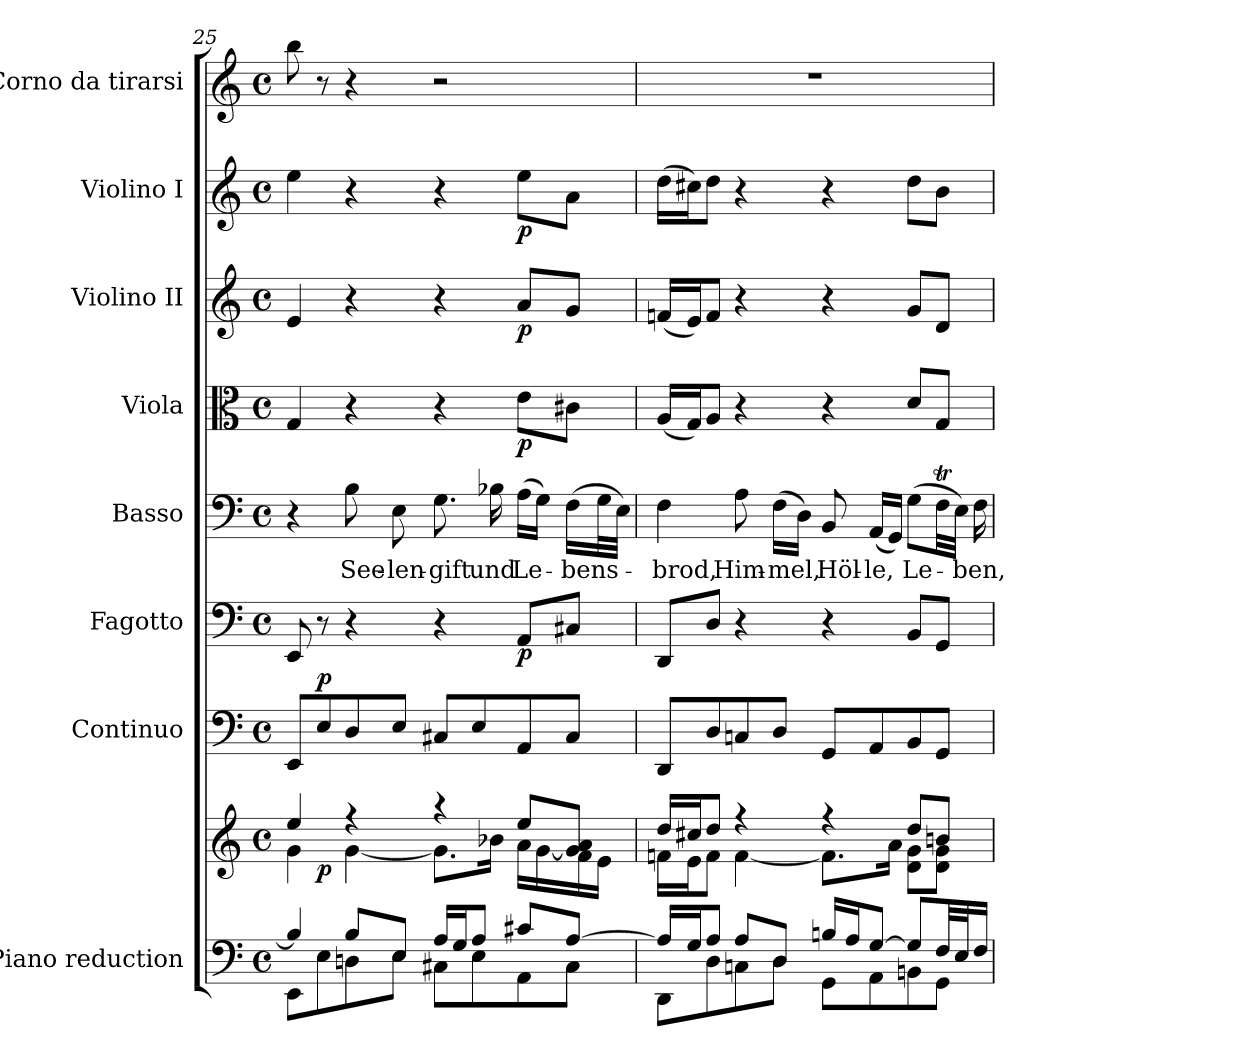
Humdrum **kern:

**kern	**kern	**dynam	**kern	**dynam	**kern	**dynam	**kern	**text	**kern	**dynam	**kern	**dynam	**kern	**dynam	**kern
*part8	*part8	*part8	*part7	*part7	*part6	*part6	*part5	*part5	*part4	*part4	*part3	*part3	*part2	*part2	*part1
*staff9	*staff8	*staff8/9	*staff7	*staff7	*staff6	*staff6	*staff5	*staff5	*staff4	*staff4	*staff3	*staff3	*staff2	*staff2	*staff1
*I"Piano reduction	*	*	*I"Continuo	*	*I"Fagotto	*	*I"Basso	*	*I"Viola	*	*I"Violino II	*	*I"Violino I	*	*I"Corno da tirarsi
*I'Pno	*	*	*	*	*	*	*	*	*	*	*	*	*	*	*
*clefF4	*clefG2	*	*clefF4	*	*clefF4	*	*clefF4	*	*clefC3	*	*clefG2	*	*clefG2	*	*clefG2
*	*	*	*	*	*	*	*	*	*	*	*	*	*	*	*ITrd7c12
*k[]	*k[]	*	*k[]	*	*k[]	*	*k[]	*	*k[]	*	*k[]	*	*k[]	*	*k[]
*M4/4	*M4/4	*	*M4/4	*	*M4/4	*	*M4/4	*	*M4/4	*	*M4/4	*	*M4/4	*	*M4/4
*met(c)	*met(c)	*	*met(c)	*	*met(c)	*	*met(c)	*	*met(c)	*	*met(c)	*	*met(c)	*	*met(c)
=25	=25	=25	=25	=25	=25	=25	=25	=25	=25	=25	=25	=25	=25	=25	=25
*^	*^	*	*	*	*	*	*	*	*	*	*	*	*	*	*
*	*	*	*^	*	*	*	*	*	*	*	*	*	*	*	*	*	*
4B/]	8EE\L	4ee/	4g\	8ryy	.	8EE/L	.	8EE/	.	4r	.	4G/	.	4e/	.	4ee\	.	8b\
!	!	!	!	!	!LO:DY:b	!	!LO:DY:a	!	!	!	!	!	!	!	!	!	!	!
.	8E\	.	.	2..ryy	p	8E/	p	8r	.	.	.	.	.	.	.	.	.	8r
!	!	!	!	!	!	!	!	!	!	!	!LO:LY:b	!	!	!	!	!	!	!
8B/L	8Dn\	4r	[4g\	.	.	8D/	.	4r	.	8B\	See-	4r	.	4r	.	4r	.	4r
!	!	!	!	!	!	!	!	!	!	!	!LO:LY:b	!	!	!	!	!	!	!
8E/J	8E\J	.	.	.	.	8E/J	.	.	.	8E\	-len-	.	.	.	.	.	.	.
!	!	!	!	!	!	!	!	!	!	!	!LO:LY:b	!	!	!	!	!	!	!
16A/LL	8C#X\L	4r	8.g\L]	.	.	8C#X/L	.	4r	.	8.G\	-gift	4r	.	4r	.	4r	.	2r
16G/J	.	.	.	.	.	.	.	.	.	.	.	.	.	.	.	.	.	.
8A/J	8E\	.	.	.	.	8E/	.	.	.	.	.	.	.	.	.	.	.	.
!	!	!	!	!	!	!	!	!	!	!	!LO:LY:b	!	!	!	!	!	!	!
.	.	.	16b-X\Jk	.	.	.	.	.	.	16B-X\	und	.	.	.	.	.	.	.
!	!	!	!	!	!	!	!	!	!LO:DY:b	!	!LO:LY:b	!	!LO:DY:b	!	!LO:DY:b	!	!LO:DY:b	!
8c#X/L	8AA\	8ee/L	16a\LL	.	.	8AA/	.	8AA/L	p	(16A\LL	Le-	8e\L	p	8a/L	p	8ee\L	p	.
.	.	.	[16g\	.	.	.	.	.	.	16G\JJ)	.	.	.	.	.	.	.	.
!	!	!	!	!	!	!	!	!	!	!	!LO:LY:b	!	!	!	!	!	!	!
[8A/J	8C#\J	8g/] 8a/J	16f\	.	.	8C#/J	.	8C#X/J	.	(16F\LL	-bens-	8c#X\J	.	8g/J	.	8a\J	.	.
.	.	.	16e\JJ	.	.	.	.	.	.	32G\L	.	.	.	.	.	.	.	.
.	.	.	.	.	.	.	.	.	.	32E\JJJ)	.	.	.	.	.	.	.	.
=26	=26	=26	=26	=26	=26	=26	=26	=26	=26	=26	=26	=26	=26	=26	=26	=26	=26	=26
!	!	!	!	!	!	!	!	!	!	!	!LO:LY:b	!	!	!	!	!	!	!
*	*	*	*v	*v	*	*	*	*	*	*	*	*	*	*	*	*	*	*
16A/LL]	8DD\L	16dd/LL	16fn\LL	.	8DD/L	.	8DD/L	.	4F\	-brod,	(16A/LL	.	(16fn/LL	.	(16dd\LL	.	1r
16G/J	.	16cc#X/J	16e\J	.	.	.	.	.	.	.	16G/J)	.	16e/J)	.	16cc#X\J)	.	.
8A/J	8D\	8dd/J	8f\J	.	8D/	.	8D/J	.	.	.	8A/J	.	8f/J	.	8dd\J	.	.
!	!	!	!	!	!	!	!	!	!	!LO:LY:b	!	!	!	!	!	!	!
8A/L	8Cn\	4r	[4f\	.	8Cn/	.	4r	.	8A\	Him-	4r	.	4r	.	4r	.	.
!	!	!	!	!	!	!	!	!	!	!LO:LY:b	!	!	!	!	!	!	!
8D/J	8D\J	.	.	.	8D/J	.	.	.	(16F\LL	-mel,	.	.	.	.	.	.	.
.	.	.	.	.	.	.	.	.	16D\JJ)	.	.	.	.	.	.	.	.
!	!	!	!	!	!	!	!	!	!	!LO:LY:b	!	!	!	!	!	!	!
16Bn/LL	8GG\L	4r	8.f\L]	.	8GG/L	.	4r	.	8BB/	Höl-	4r	.	4r	.	4r	.	.
16A/J	.	.	.	.	.	.	.	.	.	.	.	.	.	.	.	.	.
!	!	!	!	!	!	!	!	!	!	!LO:LY:b	!	!	!	!	!	!	!
[8G/J	8AA\	.	.	.	8AA/	.	.	.	(16AA/LL	-le,	.	.	.	.	.	.	.
.	.	.	16a\Jk	.	.	.	.	.	16GG/JJ)	.	.	.	.	.	.	.	.
!	!	!	!	!	!	!	!	!	!	!LO:LY:b	!	!	!	!	!	!	!
8G/L]	8BBn\	8dd/L	8d\ 8g\L	.	8BB/	.	8BB/L	.	(8G\L	Le-	8d/L	.	8g/L	.	8dd\L	.	.
32F/LL	8GG\J	8bn/J	8d\ 8g\J	.	8GG/J	.	8GG/J	.	32FT\LL	.	8G/J	.	8d/J	.	8b\J	.	.
32E/J	.	.	.	.	.	.	.	.	32E\JJJ)	.	.	.	.	.	.	.	.
!	!	!	!	!	!	!	!	!	!	!LO:LY:b	!	!	!	!	!	!	!
16F/JJ	.	.	.	.	.	.	.	.	16F\	-ben,	.	.	.	.	.	.	.
*v	*v	*	*	*	*	*	*	*	*	*	*	*	*	*	*	*	*
*	*v	*v	*	*	*	*	*	*	*	*	*	*	*	*	*	*
=	=	=	=	=	=	=	=	=	=	=	=	=	=	=	=
*-	*-	*-	*-	*-	*-	*-	*-	*-	*-	*-	*-	*-	*-	*-	*-
